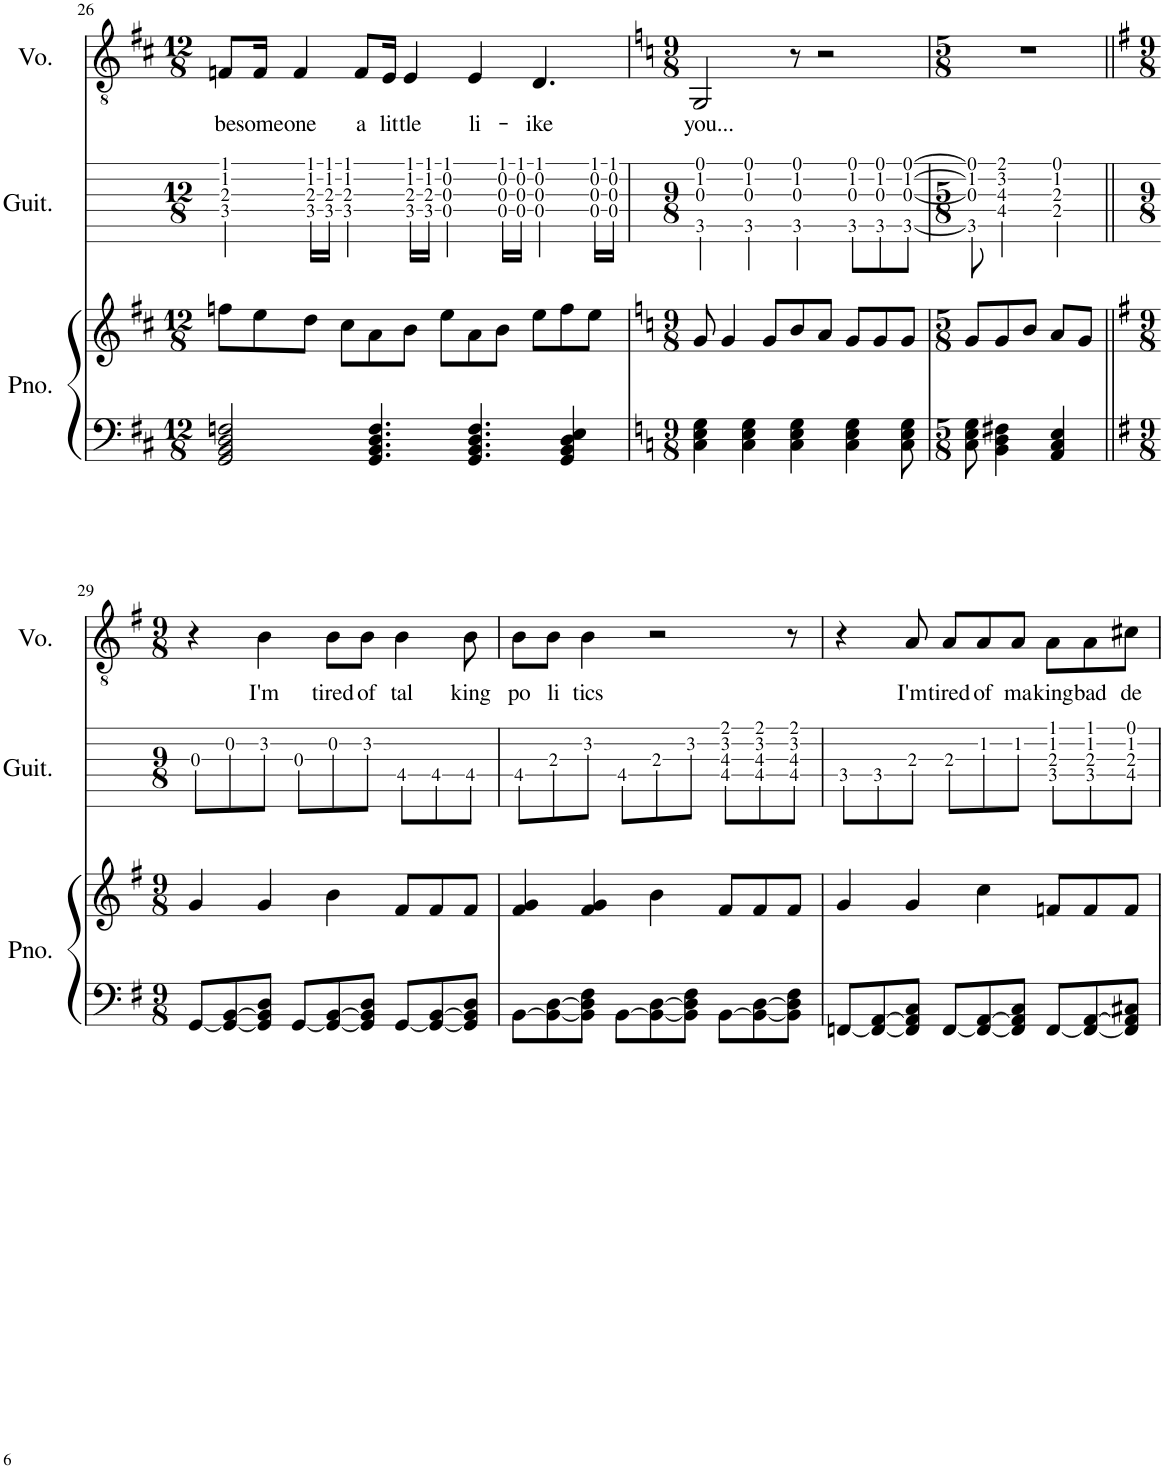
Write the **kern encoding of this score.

**kern	**kern	**kern	**kern	**text
*part3	*part3	*part2	*part1	*part1
*staff4	*staff3	*staff2	*staff1	*staff1
*I"Piano	*	*I"Acoustic Guitar	*I"Voice	*
*I'Pno.	*	*I'Guit.	*I'Vo.	*
!!LO:PB:g=z
*clefF4	*clefG2	*	*clefGv2	*
*k[f#c#]	*k[f#c#]	*k[f#c#]	*k[f#c#]	*
*M12/8	*M12/8	*M12/8	*M12/8	*
=26	=26	=26	=26	=26
!	!	!	!	!LO:LY:b
2GG/ 2BB/ 2D/ 2Fn/	8ffn\L	4Fn\ 4A\ 4cn\ 4fn\	8Fn/L	be
!	!	!	!	!LO:LY:b
.	8ee\	.	16F/Jk	some
!	!	!	!	!LO:LY:b
.	.	.	4F/	one
.	8dd\J	16F\ 16A\ 16c\ 16f\LL	.	.
.	.	16F\ 16A\ 16c\ 16f\JJ	.	.
.	8cc#\L	4F\ 4A\ 4c\ 4f\	.	.
!	!	!	!	!LO:LY:b
.	.	.	8F/L	a
4.GG/ 4.BB/ 4.D/ 4.F/	8a\	.	.	.
!	!	!	!	!LO:LY:b
.	.	.	16E/Jk	lit
!	!	!	!	!LO:LY:b
.	8b\J	16F\ 16A\ 16c\ 16f\LL	4E/	tle
.	.	16F\ 16A\ 16c\ 16f\JJ	.	.
.	8ee\L	4D\ 4G\ 4B\ 4f\	.	.
!	!	!	!	!LO:LY:b
4.GG/ 4.BB/ 4.D/ 4.F/	8a\	.	4E/	li-
.	8b\J	16D\ 16G\ 16B\ 16f\LL	.	.
.	.	16D\ 16G\ 16B\ 16f\JJ	.	.
!	!	!	!	!LO:LY:b
.	8ee\L	4D\ 4G\ 4B\ 4f\	4.D/	-ike
4GG/ 4BB/ 4D/ 4E/	8ff\	.	.	.
.	8ee\J	16D\ 16G\ 16B\ 16f\LL	.	.
.	.	16D\ 16G\ 16B\ 16f\JJ	.	.
=27	=27	=27	=27	=27
*k[]	*k[]	*k[]	*k[]	*
*M9/8	*M9/8	*M9/8	*M9/8	*
!	!	!	!	!LO:LY:b
4C\ 4E\ 4G\	8g/	4C\ 4G\ 4c\ 4e\	2GG/	you...
.	4g/	.	.	.
4C\ 4E\ 4G\	.	4C\ 4G\ 4c\ 4e\	.	.
.	8g/L	.	.	.
4C\ 4E\ 4G\	8b/	4C\ 4G\ 4c\ 4e\	8r	.
.	8a/J	.	2r	.
4C\ 4E\ 4G\	8g/L	8C\ 8G\ 8c\ 8e\L	.	.
.	8g/	8C\ 8G\ 8c\ 8e\	.	.
8C\ 8E\ 8G\	8g/J	[8C\ [8G\ [8c\ [8e\J	.	.
=28	=28	=28	=28	=28
*M5/8	*M5/8	*M5/8	*M5/8	*
8C\ 8E\ 8G\	8g/L	8C\] 8G\] 8c\] 8e\]	8%5r	.
4BB\ 4D\ 4F#X\	8g/	4F#X\ 4B\ 4d\ 4f#X\	.	.
.	8b/J	.	.	.
4AA/ 4C/ 4E/	8a/L	4E\ 4A\ 4c\ 4e\	.	.
.	8g/J	.	.	.
!!LO:LB:g=z
=29||	=29||	=29||	=29||	=29||
*k[f#]	*k[f#]	*k[f#]	*k[f#]	*
*M9/8	*M9/8	*M9/8	*M9/8	*
[8GG/L	4g/	8G\L	4r	.
8GG/_ [8BB/	.	8B\	.	.
!	!	!	!	!LO:LY:b
8GG/] 8BB/] 8D/J	4g/	8d\J	4B\	I'm
[8GG/L	.	8G\L	.	.
!	!	!	!	!LO:LY:b
8GG/_ [8BB/	4b\	8B\	8B\L	tired
!	!	!	!	!LO:LY:b
8GG/] 8BB/] 8D/J	.	8d\J	8B\J	of
!	!	!	!	!LO:LY:b
[8GG/L	8f#/L	8F#\L	4B\	tal
8GG/_ [8BB/	8f#/	8F#\	.	.
!	!	!	!	!LO:LY:b
8GG/] 8BB/] 8D/J	8f#/J	8F#\J	8B\	king
=30	=30	=30	=30	=30
!	!	!	!	!LO:LY:b
[8BB\L	4f#/ 4g/	8F#\L	8B\L	po
!	!	!	!	!LO:LY:b
8BB\_ [8D\	.	8A\	8B\J	li
!	!	!	!	!LO:LY:b
8BB\] 8D\] 8F#\J	4f#/ 4g/	8d\J	4B\	tics
[8BB\L	.	8F#\L	.	.
8BB\_ [8D\	4b\	8A\	2r	.
8BB\] 8D\] 8F#\J	.	8d\J	.	.
[8BB\L	8f#/L	8F#\ 8B\ 8d\ 8f#\L	.	.
8BB\_ [8D\	8f#/	8F#\ 8B\ 8d\ 8f#\	.	.
8BB\] 8D\] 8F#\J	8f#/J	8F#\ 8B\ 8d\ 8f#\J	8r	.
=31	=31	=31	=31	=31
[8FFn/L	4g/	8Fn\L	4r	.
8FF/_ [8AA/	.	8F\	.	.
!	!	!	!	!LO:LY:b
8FF/] 8AA/] 8C/J	4g/	8A\J	8A/	I'm
!	!	!	!	!LO:LY:b
[8FF/L	.	8A\L	8A/L	tired
!	!	!	!	!LO:LY:b
8FF/_ [8AA/	4cc\	8c\	8A/	of
!	!	!	!	!LO:LY:b
8FF/] 8AA/] 8C/J	.	8c\J	8A/J	ma
!	!	!	!	!LO:LY:b
[8FF/L	8fn/L	8F\ 8A\ 8c\ 8fn\L	8A\L	king
!	!	!	!	!LO:LY:b
8FF/_ [8AA/	8f/	8F\ 8A\ 8c\ 8f\	8A\	bad
!	!	!	!	!LO:LY:b
8FF/] 8AA/] 8C#X/J	8f/J	8F#X\ 8A\ 8c\ 8e\J	8c#X\J	de
=	=	=	=	=
*-	*-	*-	*-	*-
